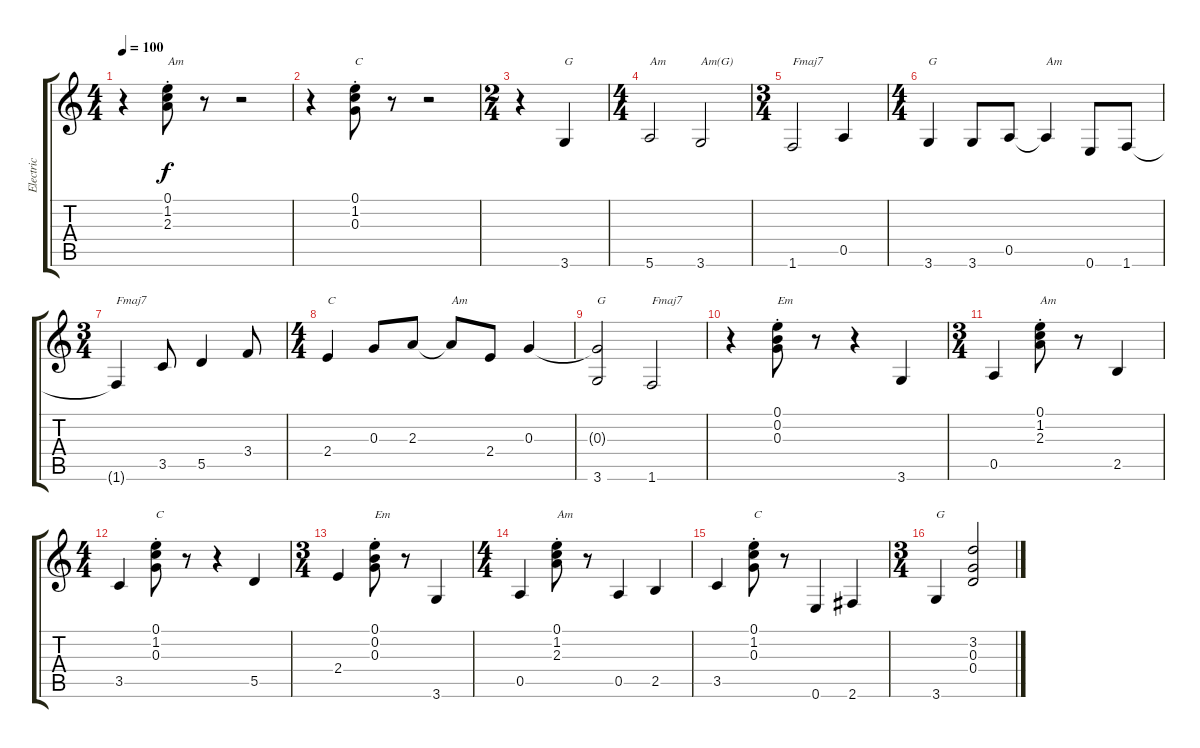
\track ("Electric" "Electric") {instrument overdrivenguitar}
\staff {score tabs}
\tuning (E4 B3 G3 D3 A2 E2) {hide}
\ts (4 4)
\tempo 100
\clef g2
\ks c
r.4{dy f} (0.1{st} 1.2{st} 2.3{st}).8{txt "Am"} r.8 r.2 |
r.4 (0.1{st} 1.2{st} 0.3{st}).8{txt "C"} r.8 r.2 |
\ts (2 4)
r.4 3.6.4{txt "G"} |
\ts (4 4)
5.6.2{txt "Am"} 3.6.2{txt "Am(G)"} |
\ts (3 4)
1.6.2{txt "Fmaj7"} 0.5.4 |
\ts (4 4)
3.6.4{txt "G"} 3.6.8 0.5.8 0.5{t}.4{txt "Am"} 0.6.8 1.6.8 |
\ts (3 4)
1.6{t}.4{txt "Fmaj7"} 3.5.8 5.5.4 3.4.8 |
\ts (4 4)
2.4.4{txt "C"} 0.3.8 2.3.8 2.3{t}.8{txt "Am"} 2.4.8 0.3.4 |
(0.3{t} 3.6).2{txt "G"} 1.6.2{txt "Fmaj7"} |
r.4 (0.1{st} 0.2{st} 0.3{st}).8{txt "Em"} r.8 r.4 3.6.4 |
\ts (3 4)
0.5.4 (0.1{st} 1.2{st} 2.3{st}).8{txt "Am"} r.8 2.5.4 |
\ts (4 4)
3.5.4 (0.1{st} 1.2{st} 0.3{st}).8{txt "C"} r.8 r.4 5.5.4 |
\ts (3 4)
2.4.4 (0.1{st} 0.2{st} 0.3{st}).8{txt "Em"} r.8 3.6.4 |
\ts (4 4)
0.5.4 (0.1{st} 1.2{st} 2.3{st}).8{txt "Am"} r.8 0.5.4 2.5.4 |
3.5.4 (0.1{st} 1.2{st} 0.3{st}).8{txt "C"} r.8 0.6.4 2.6.4 |
\ts (3 4)
3.6.4{txt "G"} (3.2 0.3 0.4).2
